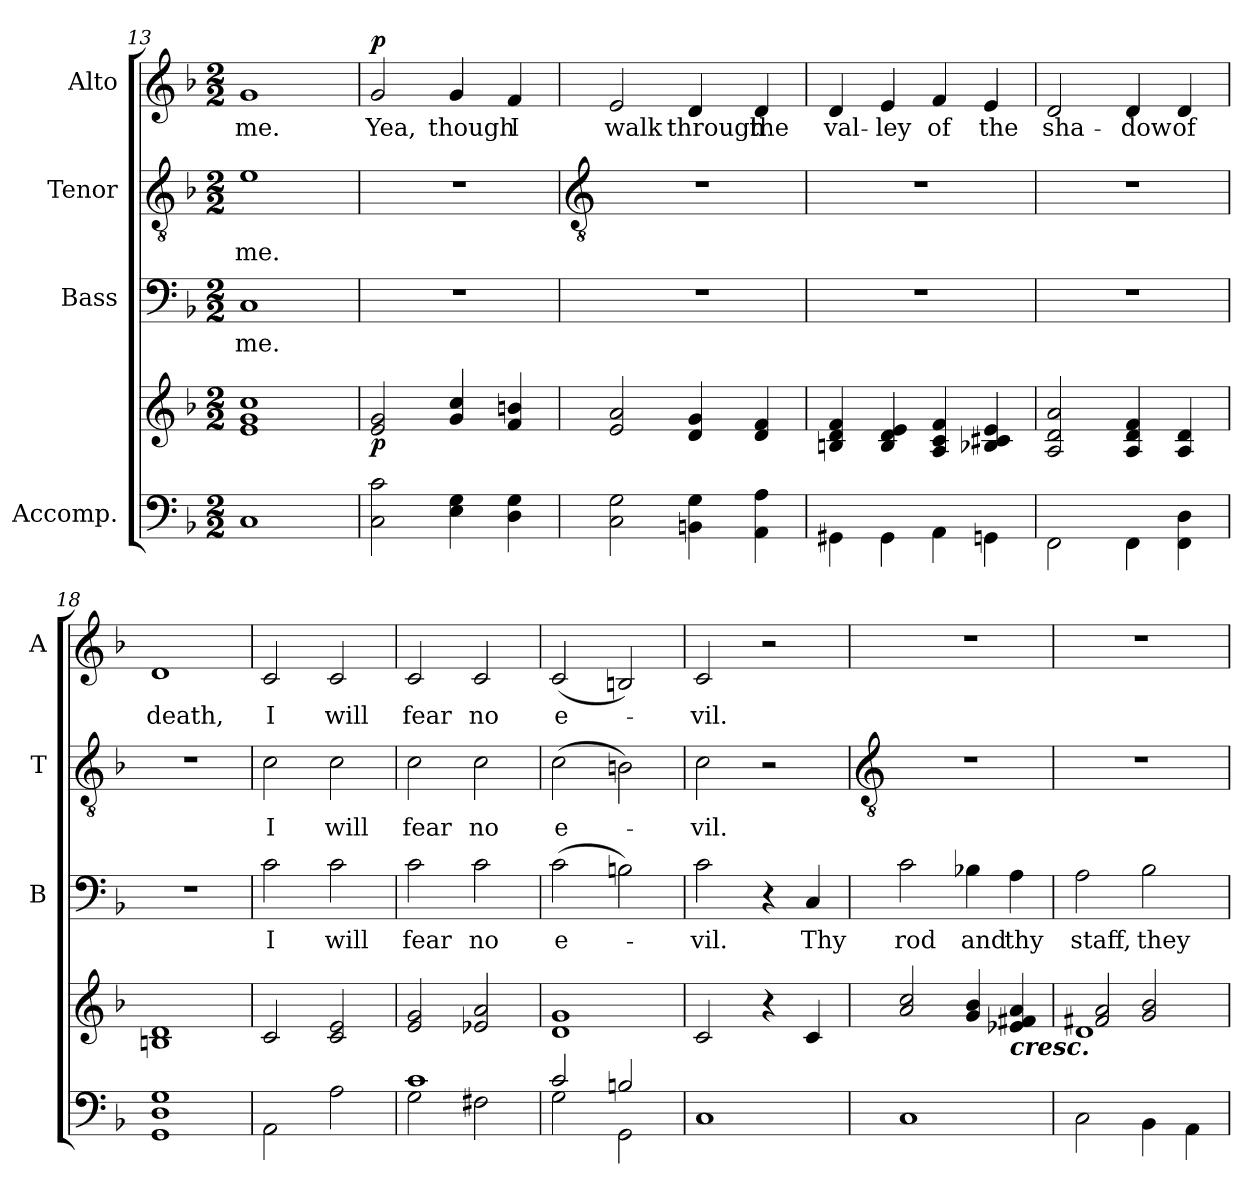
**kern	**kern	**dynam	**kern	**text	**kern	**text	**kern	**text	**dynam
*part4	*part4	*part4	*part3	*part3	*part2	*part2	*part1	*part1	*part1
*staff5	*staff4	*staff4/5	*staff3	*staff3	*staff2	*staff2	*staff1	*staff1	*staff1
*I"Accomp.	*	*	*I"Bass	*	*I"Tenor	*	*I"Alto	*	*
*	*	*	*I'B	*	*I'T	*	*I'A	*	*
*clefF4	*clefG2	*	*clefF4	*	*clefGv2	*	*clefG2	*	*
*k[b-]	*k[b-]	*	*k[b-]	*	*k[b-]	*	*k[b-]	*	*
*F:	*F:	*	*F:	*	*F:	*	*F:	*	*
*M2/2	*M2/2	*	*M2/2	*	*M2/2	*	*M2/2	*	*
=13	=13	=13	=13	=13	=13	=13	=13	=13	=13
*^	*^	*	*	*	*	*	*	*	*
!	!	!	!	!	!	!LO:LY:b	!	!LO:LY:b	!	!LO:LY:b	!
1ryy	1C	1ryy	1e\ 1g\ 1cc\	.	1C	me.	1e	me.	1g	me.	.
=14	=14	=14	=14	=14	=14	=14	=14	=14	=14	=14	=14
!	!	!	!	!LO:DY:b	!	!	!	!	!	!LO:LY:b	!LO:DY:b
1ryy	2C 2c	1ryy	2e/ 2g/	p	1r	.	1r	.	2g	Yea,	p
!	!	!	!	!	!	!	!	!	!	!LO:LY:b	!
.	4E 4G	.	4g/ 4cc/	.	.	.	.	.	4g	though	.
!	!	!	!	!	!	!	!	!	!	!LO:LY:b	!
.	4D 4G	.	4f/ 4bn/	.	.	.	.	.	4f	I	.
*	*	*v	*v	*	*	*	*	*	*	*	*
!!LO:LB:g=z
=15	=15	=15	=15	=15	=15	=15	=15	=15	=15	=15
*	*	*	*	*	*	*clefGv2	*	*	*	*
*	*	*^	*	*	*	*	*	*	*	*
!	!	!	!	!	!	!	!	!	!	!LO:LY:b	!
*	*	*v	*v	*	*	*	*	*	*	*	*
1ryy	2C 2G	2e 2a	.	1r	.	1r	.	2e	walk	.
!	!	!	!	!	!	!	!	!	!LO:LY:b	!
.	4BBn 4G	4d 4g	.	.	.	.	.	4d	through	.
!	!	!	!	!	!	!	!	!	!LO:LY:b	!
.	4AA 4A	4d 4f	.	.	.	.	.	4d	the	.
=16	=16	=16	=16	=16	=16	=16	=16	=16	=16	=16
!	!	!	!	!	!	!	!	!	!LO:LY:b	!
1ryy	4GG#X	4Bn 4d 4f	.	1r	.	1r	.	4d	val-	.
!	!	!	!	!	!	!	!	!	!LO:LY:b	!
.	4GG#	4B 4d 4e	.	.	.	.	.	4e	-ley	.
!	!	!	!	!	!	!	!	!	!LO:LY:b	!
.	4AA	4A 4c 4f	.	.	.	.	.	4f	of	.
!	!	!	!	!	!	!	!	!	!LO:LY:b	!
.	4GGn	4B-X 4c#X 4e	.	.	.	.	.	4e	the	.
=17	=17	=17	=17	=17	=17	=17	=17	=17	=17	=17
!	!	!	!	!	!	!	!	!	!LO:LY:b	!
1ryy	2FF	2A 2d 2a	.	1r	.	1r	.	2d	sha-	.
!	!	!	!	!	!	!	!	!	!LO:LY:b	!
.	4FF	4A 4d 4f	.	.	.	.	.	4d	-dow	.
!	!	!	!	!	!	!	!	!	!LO:LY:b	!
.	4FF 4D	4A 4d	.	.	.	.	.	4d	of	.
=18	=18	=18	=18	=18	=18	=18	=18	=18	=18	=18
!	!	!	!	!	!	!	!	!	!LO:LY:b	!
1ryy	1GG 1D 1G	1Bn 1d	.	1r	.	1r	.	1d	death,	.
=19	=19	=19	=19	=19	=19	=19	=19	=19	=19	=19
!	!	!	!	!	!LO:LY:b	!	!LO:LY:b	!	!LO:LY:b	!
1ryy	2AA	2c	.	2c	I	2c	I	2c	I	.
!	!	!	!	!	!LO:LY:b	!	!LO:LY:b	!	!LO:LY:b	!
.	2A	2c 2e	.	2c	will	2c	will	2c	will	.
=20	=20	=20	=20	=20	=20	=20	=20	=20	=20	=20
!	!	!	!	!	!LO:LY:b	!	!LO:LY:b	!	!LO:LY:b	!
1c	2G	2e 2g	.	2c	fear	2c	fear	2c	fear	.
!	!	!	!	!	!LO:LY:b	!	!LO:LY:b	!	!LO:LY:b	!
.	2F#X	2e-X 2a	.	2c	no	2c	no	2c	no	.
=21	=21	=21	=21	=21	=21	=21	=21	=21	=21	=21
!	!	!	!	!	!LO:LY:b	!	!LO:LY:b	!	!LO:LY:b	!
2c/	2G	1d 1g	.	(>2c	e-	(>2c	e-	(<2c	e-	.
2Bn/	2GG\	.	.	2Bn)	.	2Bn)	.	2Bn)	.	.
=22	=22	=22	=22	=22	=22	=22	=22	=22	=22	=22
!	!	!	!	!	!LO:LY:b	!	!LO:LY:b	!	!LO:LY:b	!
1ryy	1C	2c	.	2c	vil.	2c	vil.	2c	vil.	.
.	.	4r	.	4r	.	2r	.	2r	.	.
!	!	!	!	!	!LO:LY:b	!	!	!	!	!
.	.	4c	.	4C	Thy	.	.	.	.	.
!!LO:LB:g=z
=23	=23	=23	=23	=23	=23	=23	=23	=23	=23	=23
*	*	*	*	*	*	*clefGv2	*	*	*	*
*	*	*^	*	*	*	*	*	*	*	*
!	!	!	!	!	!	!LO:LY:b	!	!	!	!	!
1ryy	1C	1ryy	2a/ 2cc/	.	2c	rod	1r	.	1r	.	.
!	!	!	!	!	!	!LO:LY:b	!	!	!	!	!
.	.	.	4g/ 4b-/	.	4B-X	and	.	.	.	.	.
!	!	!	!LO:TX:b:Bi:t=cresc.	!	!	!	!	!	!	!	!
!	!	!	!	!	!	!LO:LY:b	!	!	!	!	!
.	.	.	4e-X/ 4f#X/ 4a/	.	4A	thy	.	.	.	.	.
=24	=24	=24	=24	=24	=24	=24	=24	=24	=24	=24	=24
!	!	!	!	!	!	!LO:LY:b	!	!	!	!	!
1ryy	2C	1d/	2f#X/ 2a/	.	2A	staff,	1r	.	1r	.	.
!	!	!	!	!	!	!LO:LY:b	!	!	!	!	!
.	4BB-	.	2g/ 2b-/	.	2B-	they	.	.	.	.	.
.	4AA	.	.	.	.	.	.	.	.	.	.
*v	*v	*	*	*	*	*	*	*	*	*	*
*	*v	*v	*	*	*	*	*	*	*	*
=	=	=	=	=	=	=	=	=	=
*-	*-	*-	*-	*-	*-	*-	*-	*-	*-
